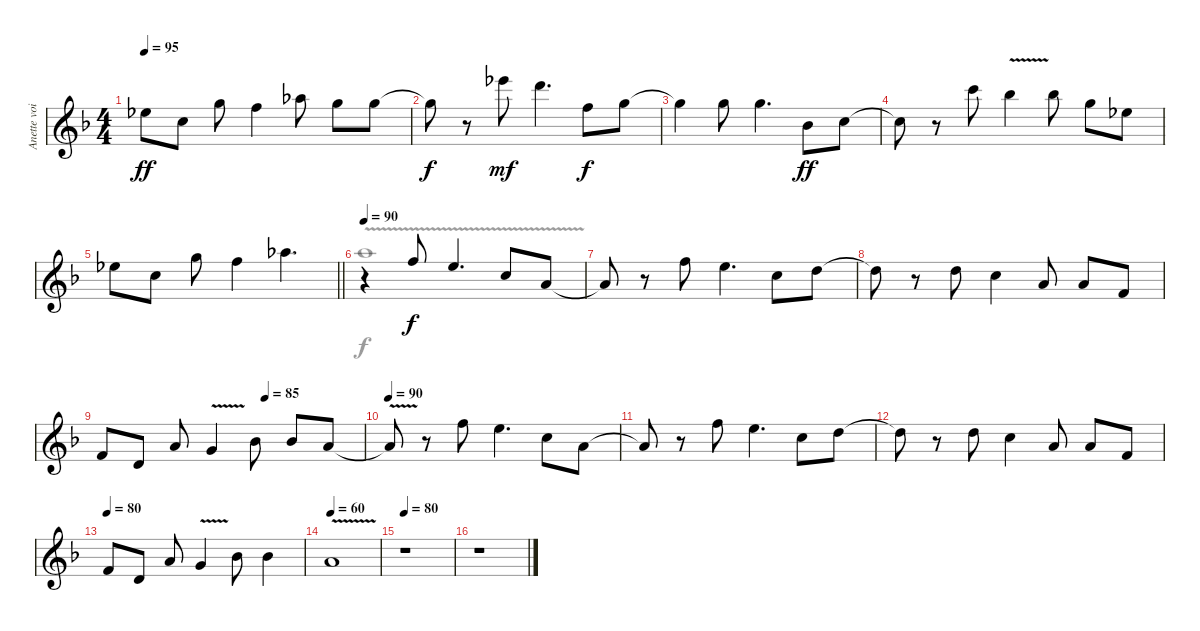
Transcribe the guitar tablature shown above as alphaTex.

\track ("Anette voice" "Anette voi") {instrument electricbasspick}
\staff {score}
\tuning (E4 B3 G3 D3 A2 E2 B1) {hide}
\voice
\ts (4 4)
\tempo 95
\clef g2
\ks f
4.2.8{dy ff} 1.2.8 3.1.8 1.1.4 4.1.8 3.1.8 3.1.8 |
3.1{t}.8{dy f} r.8 11.1.8{dy mf} 10.1.4{d} 1.1.8{dy f} 3.1.8 |
3.1{t}.4 3.1.8 3.1.4{d} 3.3.8{dy ff} 1.2.8 |
1.2{t}.8 r.8 8.1.8 6.1{v}.4 6.1.8 3.1.8 4.2.8 |
\barLineRight lightlight
4.2.8 1.2.8 3.1.8 1.1.4 4.1.4{d} |
\tempo 90
r.4 1.1.8{dy f} 0.1.4{d} 1.2.8 2.3.8 |
2.3{t}.8 r.8 1.1.8 0.1.4{d} 1.2.8 3.2.8 |
3.2{t}.8 r.8 3.2.8 1.2.4 2.3.8 2.3.8 3.4.8 |
\tempo (85 0.625)
3.4.8 0.4.8 2.3.8 0.3{v}.4 3.3.8 3.3.8 2.3.8 |
\tempo 90
2.3{v t}.8 r.8 1.1.8 0.1.4{d} 1.2.8 2.3.8 |
2.3{t}.8 r.8 1.1.8 0.1.4{d} 1.2.8 3.2.8 |
3.2{t}.8 r.8 3.2.8 1.2.4 2.3.8 2.3.8 3.4.8 |
\tempo 80
3.4.8 0.4.8 2.3.8 0.3{v}.4 3.3.8 3.3.4 |
\tempo 60
2.3{v}.1{volume 5} |
\tempo 80
r.1{volume 0} |
r.1
\voice
\clef g2
\ottava regular
\simile none
\ks f
|
|
|
|
\barLineRight lightlight
|
5.1{v}.1 |
|
|
|
|
|
|
|
|
|
